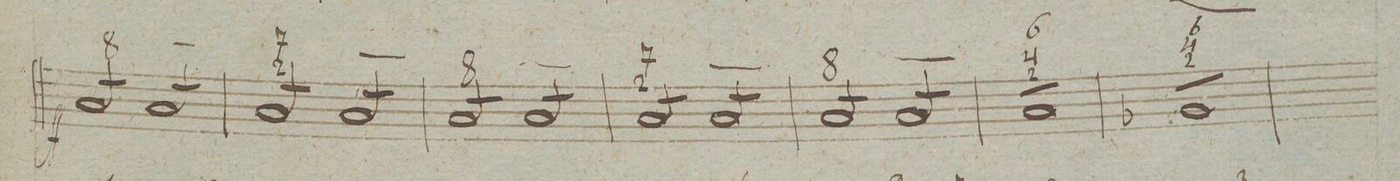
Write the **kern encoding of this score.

**kern	**fba	**dynam
*I"Organo	*	*
*clefF4	*	*
*k[]	*	*
*met(c|)	*	*
*M2/2	*	*
*tremolo	*	*
8C/L	8_	ff
8C/	.	.
8C/	.	.
8C/J	.	.
8C/L	.	.
8C/	.	.
8C/	.	.
8C/J	.	.
.	X	.
=17	=17	=17
8C/L	7_ 2	.
8C/	.	.
8C/	.	.
8C/J	.	.
8C/L	.	.
8C/	.	.
8C/	.	.
8C/J	.	.
.	X	.
=18	=18	=18
8C/L	8_	.
8C/	.	.
8C/	.	.
8C/J	.	.
8C/L	.	.
8C/	.	.
8C/	.	.
8C/J	.	.
.	X	.
=19	=19	=19
8C/L	7_ 2	.
8C/	.	.
8C/	.	.
8C/J	.	.
8C/L	.	.
8C/	.	.
8C/	.	.
8C/J	.	.
.	X	.
=20	=20	=20
8C/L	8_	.
8C/	.	.
8C/	.	.
8C/J	.	.
8C/L	.	.
8C/	.	.
8C/	.	.
8C/J	.	.
.	X	.
=21	=21	=21
8C/L	6 4 2	.
8C/	.	.
8C/	.	.
8C/	.	.
8C/	.	.
8C/	.	.
8C/	.	.
8C/J	.	.
=22	=22	=22
8BB-X/L	6 4 2	.
8BB-/	.	.
8BB-/	.	.
8BB-/	.	.
8BB-/	.	.
8BB-/	.	.
8BB-/	.	.
8BB-/J	.	.
=23	=23	=23
*-	*-	*-
